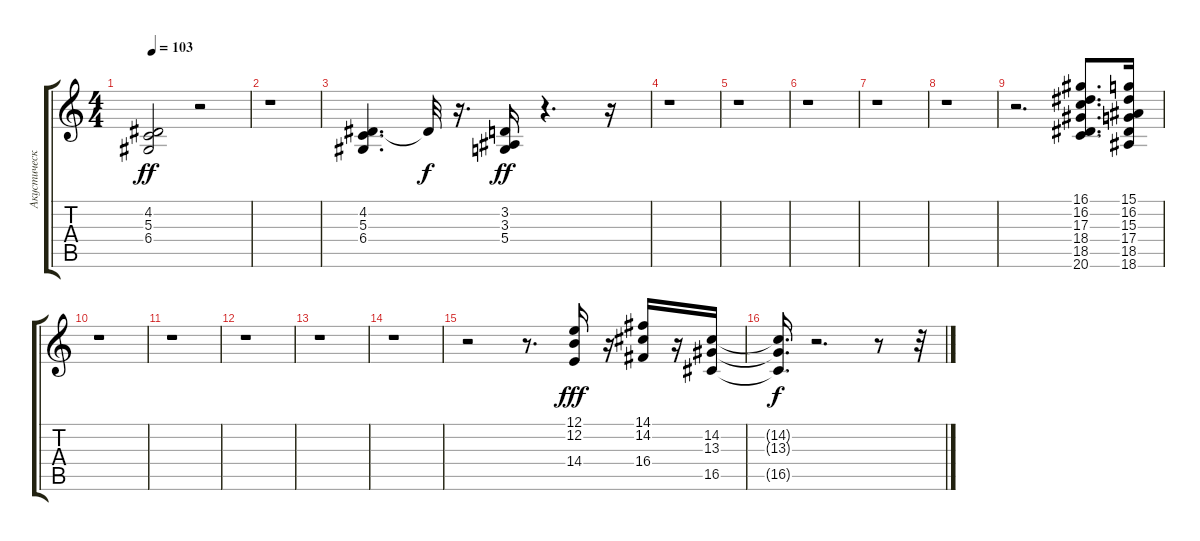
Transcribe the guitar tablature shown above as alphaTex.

\track ("Акустический Гранд Роял" "Акустическ") {instrument acousticgrandpiano}
\staff {score tabs}
\tuning (E4 B3 G3 D3 A2 E2) {hide}
\ts (4 4)
\tempo 103
\clef g2
\ks c
(4.2 5.3 6.4).2{dy ff} r.2 |
r.1 |
(4.2 5.3 6.4).4{d} 4.2{t}.32{dy f} r.16{d} (3.2 3.3 5.4).16{dy ff} r.4{d} r.16 |
r.1 |
r.1 |
r.1 |
r.1 |
r.1 |
r.2{d} (16.1 16.2 17.3 18.4 18.5 20.6).8{d} (15.1 16.2 15.3 17.4 18.5 18.6).16 |
r.1 |
r.1 |
r.1 |
r.1 |
r.1 |
r.2 r.8{d} (12.1 12.2 14.4).16{dy fff} r.16 (14.1 14.2 16.4).16 r.16 (14.2 13.3 16.5).16 |
(14.2{t} 13.3{t} 16.5{t}).16{d dy f} r.2{d} r.8 r.32
